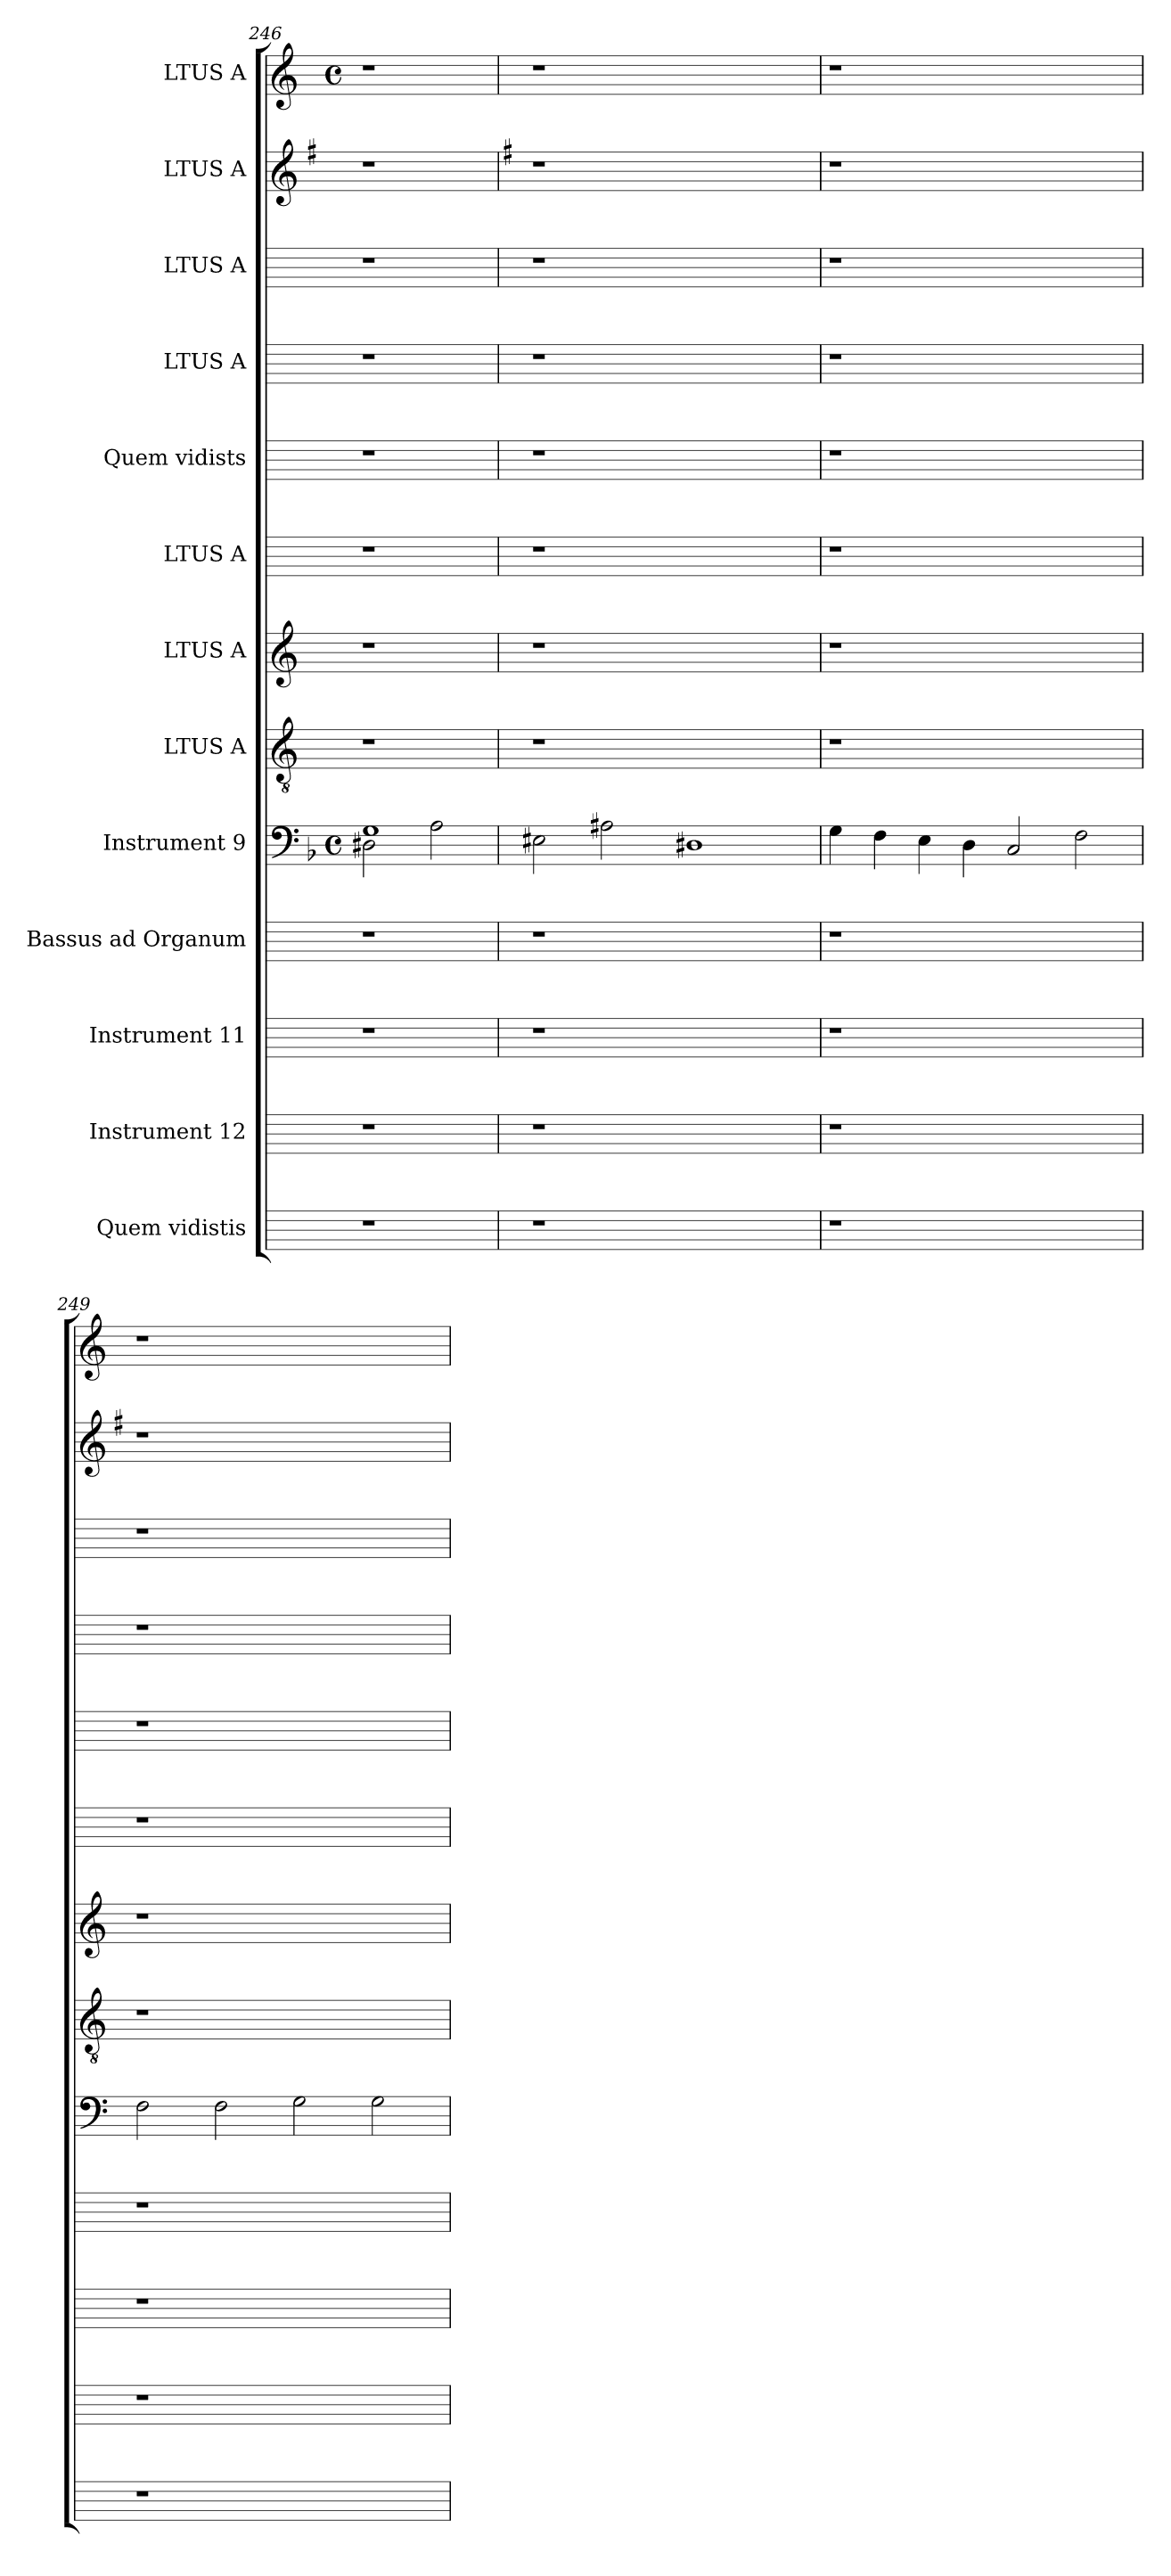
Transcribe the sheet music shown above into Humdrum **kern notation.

**kern	**kern	**kern	**kern	**kern	**kern	**kern	**kern	**kern	**kern	**kern	**kern	**kern
*part13	*part12	*part11	*part10	*part9	*part8	*part7	*part6	*part5	*part4	*part3	*part2	*part1
*staff13	*staff12	*staff11	*staff10	*staff9	*staff8	*staff7	*staff6	*staff5	*staff4	*staff3	*staff2	*staff1
*I"Quem vidistis	*I"Instrument 12	*I"Instrument 11	*I"Bassus ad Organum	*I"Instrument 9	*I"LTUS  A	*I"LTUS  A	*I"LTUS  A	*I"Quem vidists	*I"LTUS  A	*I"LTUS  A	*I"LTUS  A	*I"LTUS  A
*	*	*	*	*clefF4	*clefGv2	*clefG2	*	*	*	*	*clefG2	*clefG2
*	*	*	*	*k[b-]	*	*	*	*	*	*	*k[f#]	*
*	*	*	*	*F:	*	*	*	*	*	*	*G:	*
*	*	*	*	*M4/4	*	*	*	*	*	*	*	*M4/4
*	*	*	*	*met(c)	*	*	*	*	*	*	*	*met(c)
=246	=246	=246	=246	=246	=246	=246	=246	=246	=246	=246	=246	=246
*	*	*	*	*^	*	*	*	*	*	*	*	*
1r	1r	1r	1r	1G	2D#>\	1r	1r	1r	1r	1r	1r	1r	1r
.	.	.	.	.	2A\	.	.	.	.	.	.	.	.
!!LO:LB:g=z
=247	=247	=247	=247	=247	=247	=247	=247	=247	=247	=247	=247	=247	=247
*	*	*	*	*k[]	*	*	*	*	*	*	*	*	*
*	*	*	*	*C:	*	*	*	*	*	*	*	*	*
1r	1r	1r	1r	2E#>\	2ryy	1r	1r	1r	1r	1r	1r	1r	1r
.	.	.	.	2A#>\	8ryy	.	.	.	.	.	.	.	.
.	.	.	.	.	1ryy	.	.	.	.	.	.	.	.
1ryy	1ryy	1ryy	1ryy	1D#>	.	1ryy	1ryy	1ryy	1ryy	1ryy	1ryy	1ryy	1ryy
.	.	.	.	.	4.ryy	.	.	.	.	.	.	.	.
*	*	*	*	*v	*v	*	*	*	*	*	*	*	*
=248	=248	=248	=248	=248	=248	=248	=248	=248	=248	=248	=248	=248
1r	1r	1r	1r	4G\	1r	1r	1r	1r	1r	1r	1r	1r
.	.	.	.	4F\	.	.	.	.	.	.	.	.
.	.	.	.	4E\	.	.	.	.	.	.	.	.
.	.	.	.	4D\	.	.	.	.	.	.	.	.
1ryy	1ryy	1ryy	1ryy	2C/	1ryy	1ryy	1ryy	1ryy	1ryy	1ryy	1ryy	1ryy
.	.	.	.	2F\	.	.	.	.	.	.	.	.
=249	=249	=249	=249	=249	=249	=249	=249	=249	=249	=249	=249	=249
1r	1r	1r	1r	2F\	1r	1r	1r	1r	1r	1r	1r	1r
.	.	.	.	2F\	.	.	.	.	.	.	.	.
1ryy	1ryy	1ryy	1ryy	2G\	1ryy	1ryy	1ryy	1ryy	1ryy	1ryy	1ryy	1ryy
.	.	.	.	2G\	.	.	.	.	.	.	.	.
=	=	=	=	=	=	=	=	=	=	=	=	=
*-	*-	*-	*-	*-	*-	*-	*-	*-	*-	*-	*-	*-
